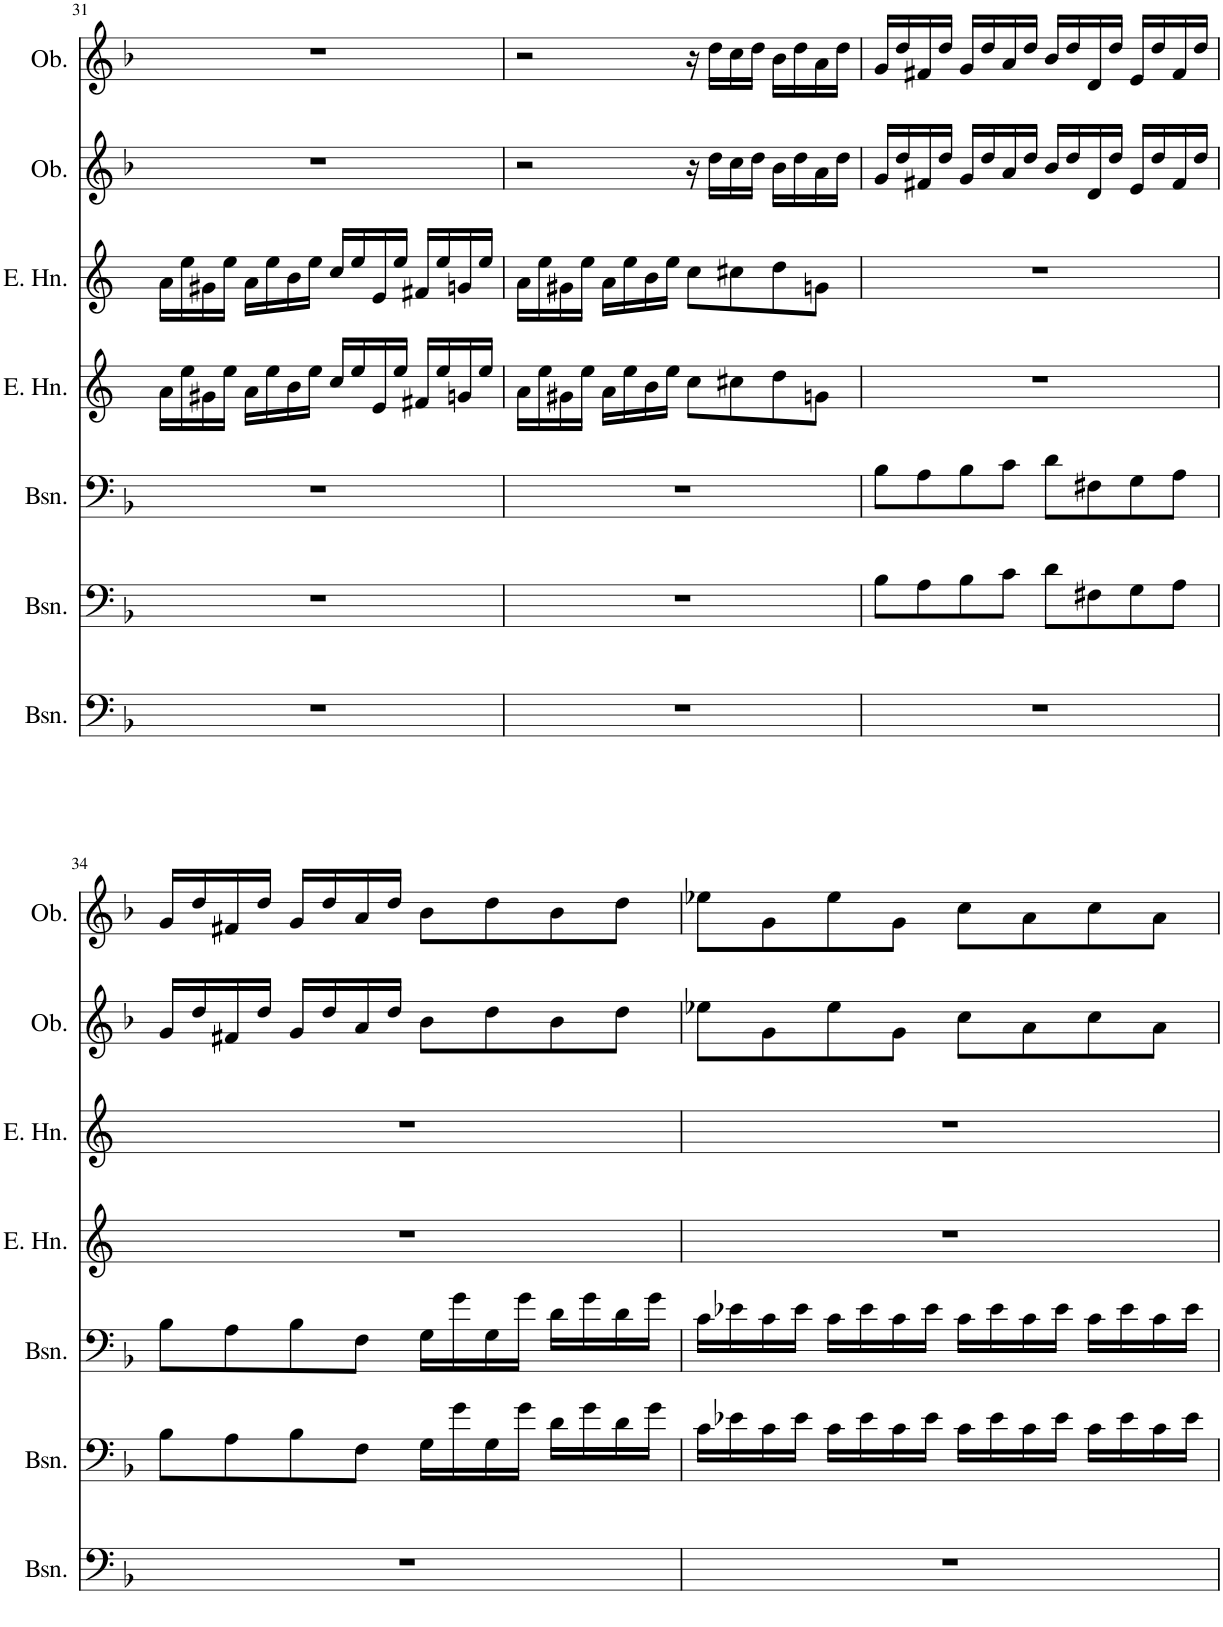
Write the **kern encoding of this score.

**kern	**kern	**kern	**kern	**kern	**kern	**kern
*part7	*part6	*part5	*part4	*part3	*part2	*part1
*staff7	*staff6	*staff5	*staff4	*staff3	*staff2	*staff1
*I"Bassoon	*I"Bassoon	*I"Bassoon	*I"English Horn	*I"English Horn	*I"Oboe	*I"Oboe
*I'Bsn.	*I'Bsn.	*I'Bsn.	*I'E. Hn.	*I'E. Hn.	*I'Ob.	*I'Ob.
!!LO:PB:g=z
*clefF4	*clefF4	*clefF4	*clefG2	*clefG2	*clefG2	*clefG2
*	*	*	*Trd4c7	*Trd4c7	*	*
*k[b-]	*k[b-]	*k[b-]	*k[]	*k[]	*k[b-]	*k[b-]
*M4/4	*M4/4	*M4/4	*M4/4	*M4/4	*M4/4	*M4/4
*met(c)	*met(c)	*met(c)	*met(c)	*met(c)	*met(c)	*met(c)
=31	=31	=31	=31	=31	=31	=31
1r	1r	1r	16a\LL	16a\LL	1r	1r
.	.	.	16ee\	16ee\	.	.
.	.	.	16g#X\	16g#X\	.	.
.	.	.	16ee\JJ	16ee\JJ	.	.
.	.	.	16a\LL	16a\LL	.	.
.	.	.	16ee\	16ee\	.	.
.	.	.	16b\	16b\	.	.
.	.	.	16ee\JJ	16ee\JJ	.	.
.	.	.	16cc/LL	16cc/LL	.	.
.	.	.	16ee/	16ee/	.	.
.	.	.	16e/	16e/	.	.
.	.	.	16ee/JJ	16ee/JJ	.	.
.	.	.	16f#X/LL	16f#X/LL	.	.
.	.	.	16ee/	16ee/	.	.
.	.	.	16gn/	16gn/	.	.
.	.	.	16ee/JJ	16ee/JJ	.	.
=32	=32	=32	=32	=32	=32	=32
1r	1r	1r	16a\LL	16a\LL	2r	2r
.	.	.	16ee\	16ee\	.	.
.	.	.	16g#X\	16g#X\	.	.
.	.	.	16ee\JJ	16ee\JJ	.	.
.	.	.	16a\LL	16a\LL	.	.
.	.	.	16ee\	16ee\	.	.
.	.	.	16b\	16b\	.	.
.	.	.	16ee\JJ	16ee\JJ	.	.
.	.	.	8cc\L	8cc\L	16r	16r
.	.	.	.	.	16dd\LL	16dd\LL
.	.	.	8cc#X\	8cc#X\	16cc\	16cc\
.	.	.	.	.	16dd\JJ	16dd\JJ
.	.	.	8dd\	8dd\	16b-\LL	16b-\LL
.	.	.	.	.	16dd\	16dd\
.	.	.	8gn\J	8gn\J	16a\	16a\
.	.	.	.	.	16dd\JJ	16dd\JJ
=33	=33	=33	=33	=33	=33	=33
1r	8B-\L	8B-\L	1r	1r	16g/LL	16g/LL
.	.	.	.	.	16dd/	16dd/
.	8A\	8A\	.	.	16f#X/	16f#X/
.	.	.	.	.	16dd/JJ	16dd/JJ
.	8B-\	8B-\	.	.	16g/LL	16g/LL
.	.	.	.	.	16dd/	16dd/
.	8c\J	8c\J	.	.	16a/	16a/
.	.	.	.	.	16dd/JJ	16dd/JJ
.	8d\L	8d\L	.	.	16b-/LL	16b-/LL
.	.	.	.	.	16dd/	16dd/
.	8F#X\	8F#X\	.	.	16d/	16d/
.	.	.	.	.	16dd/JJ	16dd/JJ
.	8G\	8G\	.	.	16e/LL	16e/LL
.	.	.	.	.	16dd/	16dd/
.	8A\J	8A\J	.	.	16f#/	16f#/
.	.	.	.	.	16dd/JJ	16dd/JJ
!!LO:LB:g=z
=34	=34	=34	=34	=34	=34	=34
1r	8B-\L	8B-\L	1r	1r	16g/LL	16g/LL
.	.	.	.	.	16dd/	16dd/
.	8A\	8A\	.	.	16f#X/	16f#X/
.	.	.	.	.	16dd/JJ	16dd/JJ
.	8B-\	8B-\	.	.	16g/LL	16g/LL
.	.	.	.	.	16dd/	16dd/
.	8F\J	8F\J	.	.	16a/	16a/
.	.	.	.	.	16dd/JJ	16dd/JJ
.	16G\LL	16G\LL	.	.	8b-\L	8b-\L
.	16g\	16g\	.	.	.	.
.	16G\	16G\	.	.	8dd\	8dd\
.	16g\JJ	16g\JJ	.	.	.	.
.	16d\LL	16d\LL	.	.	8b-\	8b-\
.	16g\	16g\	.	.	.	.
.	16d\	16d\	.	.	8dd\J	8dd\J
.	16g\JJ	16g\JJ	.	.	.	.
=35	=35	=35	=35	=35	=35	=35
1r	16c\LL	16c\LL	1r	1r	8ee-X\L	8ee-X\L
.	16e-X\	16e-X\	.	.	.	.
.	16c\	16c\	.	.	8g\	8g\
.	16e-\JJ	16e-\JJ	.	.	.	.
.	16c\LL	16c\LL	.	.	8ee-\	8ee-\
.	16e-\	16e-\	.	.	.	.
.	16c\	16c\	.	.	8g\J	8g\J
.	16e-\JJ	16e-\JJ	.	.	.	.
.	16c\LL	16c\LL	.	.	8cc\L	8cc\L
.	16e-\	16e-\	.	.	.	.
.	16c\	16c\	.	.	8a\	8a\
.	16e-\JJ	16e-\JJ	.	.	.	.
.	16c\LL	16c\LL	.	.	8cc\	8cc\
.	16e-\	16e-\	.	.	.	.
.	16c\	16c\	.	.	8a\J	8a\J
.	16e-\JJ	16e-\JJ	.	.	.	.
=	=	=	=	=	=	=
*-	*-	*-	*-	*-	*-	*-
